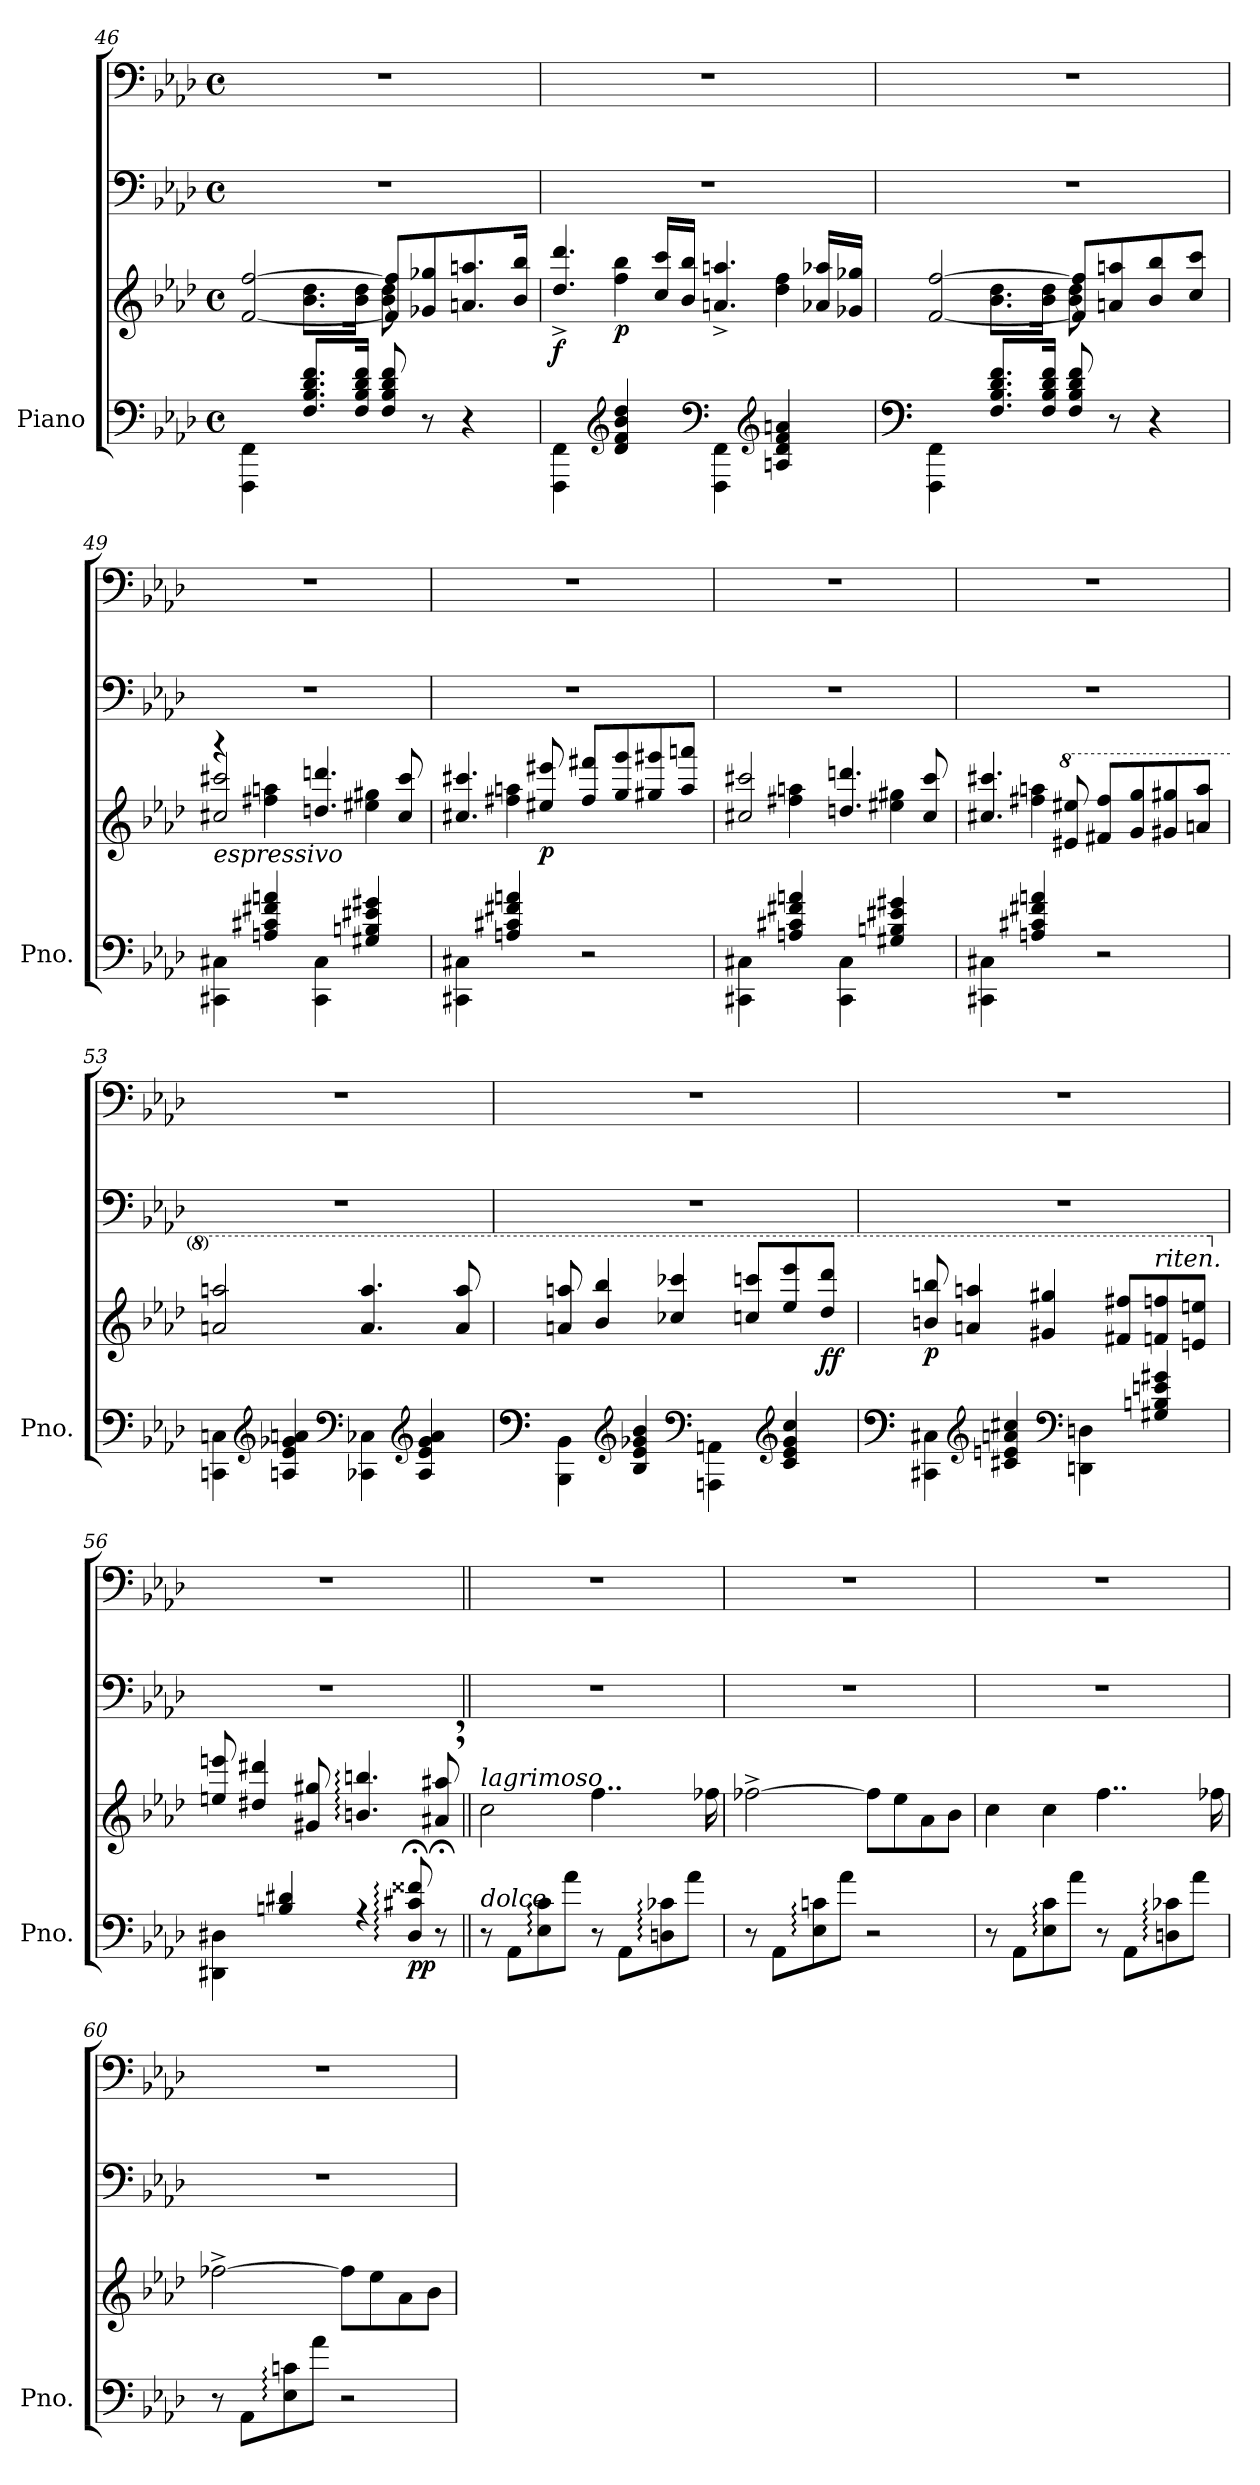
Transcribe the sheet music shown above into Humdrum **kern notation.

**kern	**kern	**kern	**kern	**dynam
*part1	*part1	*part1	*part1	*part1
*staff4	*staff3	*staff2	*staff1	*staff1/2/3/4
*I"Piano	*	*	*	*
*I'Pno.	*	*	*	*
*clefF4	*clefG2	*clefF4	*clefF4	*
*k[b-e-a-d-]	*k[b-e-a-d-]	*k[b-e-a-d-]	*k[b-e-a-d-]	*
*M4/4	*M4/4	*M4/4	*M4/4	*
*met(c)	*met(c)	*met(c)	*met(c)	*
=46	=46	=46	=46	=46
*	*^	*	*	*
4FFF\ 4FF\	4ryy	[2f/ [2ff/	1r	1r	.
8.F/ 8.B-/ 8.d-/ 8.f/L	8.b-\ 8.dd-\L	.	.	.	.
16F/ 16B-/ 16d-/ 16f/Jk	16b-\ 16dd-\Jk	.	.	.	.
8F/ 8B-/ 8d-/ 8f/	8b-\ 8dd-\	8f/] 8ff/]L	.	.	.
8r	8ryy	8g-X/ 8gg-X/	.	.	.
4r	4ryy	8.an/ 8.aan/	.	.	.
.	.	16b-/ 16bb-/Jk	.	.	.
!!LO:LB:g=z
=47	=47	=47	=47	=47	=47
*	*	*	*	*MM60	*
!	!	!	!	!	!LO:DY:b=3
4FFF\ 4FF\	4rgyy	4.dd-/^ 4.ddd-/^	1r	1r	f
*clefG2	*	*	*	*	*
!	!	!	!	!	!LO:DY:b=3
4d-/ 4f/ 4b-/ 4dd-/	4ff\ 4bb-\	.	.	.	p
.	.	16cc/ 16ccc/LL	.	.	.
.	.	16b-/ 16bb-/JJ	.	.	.
*clefF4	*	*	*	*	*
4FFF\ 4FF\	4ryy	4.an/^ 4.aan/^	.	.	.
*clefG2	*	*	*	*	*
4An/ 4d-/ 4f/ 4an/	4dd-\ 4ff\	.	.	.	.
.	.	16a-X/ 16aa-X/LL	.	.	.
.	.	16g-X/ 16gg-X/JJ	.	.	.
=48	=48	=48	=48	=48	=48
*clefF4	*	*	*	*	*
4FFF\ 4FF\	4ryy	[2f/ [2ff/	1r	1r	.
8.F/ 8.B-/ 8.d-/ 8.f/L	8.b-\ 8.dd-\L	.	.	.	.
16F/ 16B-/ 16d-/ 16f/Jk	16b-\ 16dd-\Jk	.	.	.	.
8F/ 8B-/ 8d-/ 8f/	8b-\ 8dd-\	8f/] 8ff/]L	.	.	.
8r	8ryy	8an/ 8aan/	.	.	.
4r	4ryy	8b-/ 8bb-/	.	.	.
.	.	8cc/ 8ccc/J	.	.	.
=49	=49	=49	=49	=49	=49
!LO:TX:a:i:t=espressivo	!	!	!	!	!
4CC#X\ 4C#X\	4r	2cc#X/ 2ccc#X/	1r	1r	.
4An/ 4c#X/ 4f#X/ 4an/	4ff#X\ 4aan\	.	.	.	.
4CC#\ 4C#\	4ryy	4.ddn/ 4.dddn/	.	.	.
4G#X/ 4Bn/ 4e#X/ 4g#X/	4ee#X\ 4gg#X\	.	.	.	.
.	.	8cc#/ 8ccc#/	.	.	.
=50	=50	=50	=50	=50	=50
*	*	*	*	*MM60	*
4CC#X\ 4C#X\	4ryy	4.cc#X/ 4.ccc#X/	1r	1r	.
4An/ 4c#X/ 4f#X/ 4an/	4ff#X\ 4aan\	.	.	.	.
!	!	!	!	!	!LO:DY:b=3
.	.	8ee#X/ 8eee#X/	.	.	p
2r	2ryy	8ff#/ 8fff#X/L	.	.	.
.	.	8gg/ 8ggg/	.	.	.
.	.	8gg#X/ 8ggg#X/	.	.	.
.	.	8aa/ 8aaan/J	.	.	.
!!LO:LB:g=z
=51	=51	=51	=51	=51	=51
4CC#X\ 4C#X\	4ryy	2cc#X/ 2ccc#X/	1r	1r	.
4An/ 4c#X/ 4f#X/ 4an/	4ff#X\ 4aan\	.	.	.	.
4CC#\ 4C#\	4ryy	4.ddn/ 4.dddn/	.	.	.
4G#X/ 4Bn/ 4e#X/ 4g#X/	4ee#X\ 4gg#X\	.	.	.	.
.	.	8cc#/ 8ccc#/	.	.	.
=52	=52	=52	=52	=52	=52
*	*	*	*	*MM60	*
4CC#X\ 4C#X\	4ryy	4.cc#X/ 4.ccc#X/	1r	1r	.
4An/ 4c#X/ 4f#X/ 4an/	4ff#X\ 4aan\	.	.	.	.
*	*8va	*	*	*	*
.	.	8ee#X/ 8eee#X/	.	.	.
2r	2ryy	8ff#X/ 8fff#/L	.	.	.
.	.	8gg/ 8ggg/	.	.	.
.	.	8gg#X/ 8ggg#X/	.	.	.
.	.	8aan/ 8aaa/J	.	.	.
*	*v	*v	*	*	*
=53	=53	=53	=53	=53
*	*	*	*MM60	*
4CCn\ 4Cn\	2aan/ 2aaan/	1r	1r	.
*clefG2	*	*	*	*
4An/ 4e-/ 4g-X/ 4an/	.	.	.	.
*clefF4	*	*	*	*
4CC-X\ 4C-X\	4.aa/ 4.aaa/	.	.	.
*clefG2	*	*	*	*
4A/ 4e-/ 4g-/ 4a/	.	.	.	.
.	8aa/ 8aaa/	.	.	.
!!LO:LB:g=z
=54	=54	=54	=54	=54
*clefF4	*	*	*	*
4BBB-\ 4BB-\	8aan/ 8aaan/	1r	1r	.
.	4bb-/ 4bbb-/	.	.	.
*clefG2	*	*	*	*
4B-/ 4e-/ 4g-X/ 4b-/	.	.	.	.
.	4ccc-X/ 4cccc-X/	.	.	.
*clefF4	*	*	*	*
4AAAn\ 4AAn\	.	.	.	.
.	8cccn/ 8ccccn/L	.	.	.
*clefG2	*	*	*	*
4c/ 4e-/ 4g-/ 4cc/	8eee-/ 8eeee-/	.	.	.
!	!	!	!	!LO:DY:b=3
.	8ddd-/ 8dddd-/J	.	.	ff
=55	=55	=55	=55	=55
*clefF4	*	*	*	*
!	!	!	!	!LO:DY:b=3
4CC#X\ 4C#X\	8bbn/ 8bbbn/	1r	1r	p
.	4aan/ 4aaan/	.	.	.
*clefG2	*	*	*	*
4c#X/ 4en/ 4an/ 4cc#X/	.	.	.	.
.	4gg#X/ 4ggg#X/	.	.	.
*clefF4	*	*	*	*
4DDn\ 4Dn\	.	.	.	.
.	8ff#X/ 8fff#X/L	.	.	.
!	!LO:TX:a:i:t=riten.	!	!	!
4G#X/ 4Bn/ 4en/ 4g#X/	8ffn/ 8fffn/	.	.	.
.	8een/ 8eeen/J	.	.	.
=56	=56	=56	=56	=56
*	*X8va	*	*	*
*	*	*	*MM60	*
4DD#X\ 4D#X\	8een/ 8eeen/	1r	1r	.
.	4dd#X/ 4ddd#X/	.	.	.
4Bn/ 4d#X/	.	.	.	.
.	8g#X/ 8gg#X/	.	.	.
4rA	4.bn/: 4.bbn/:	.	.	.
!	!	!	!	!LO:DY:b=4
8D#/;<: 8c#X/;<: 8f##X/;<:	.	.	.	pp
8r;<	8a#X/, 8aa#X/,	.	.	.
!!LO:PB:g=z
=57||	=57||	=57||	=57||	=57||
*	*	*	*MM60	*
!	!LO:TX:a:i:t=lagrimoso	!	!	!
!LO:TX:a:i:t=dolce	!	!	!	!
8r	2cc\	1r	1r	.
!	!	!	!	!LO:DY:b=4
8AA-\L	.	.	.	other-dynamics
8E-\: 8c\:	.	.	.	.
8a-\J	.	.	.	.
8r	4..ff\	.	.	.
8AA-\L	.	.	.	.
8Dn\: 8c-X\:	.	.	.	.
8a-\J	.	.	.	.
.	16ff-X\	.	.	.
=58	=58	=58	=58	=58
8r	[2ff-X^\	1r	1r	.
8AA-\L	.	.	.	.
8E-\: 8cn\:	.	.	.	.
8a-\J	.	.	.	.
2r	8ff-\L]	.	.	.
.	8ee-\	.	.	.
.	8a-\	.	.	.
.	8b-\J	.	.	.
=59	=59	=59	=59	=59
8r	4cc\	1r	1r	.
8AA-\L	.	.	.	.
8E-\: 8c\:	4cc\	.	.	.
8a-\J	.	.	.	.
8r	4..ff\	.	.	.
8AA-\L	.	.	.	.
8Dn\: 8c-X\:	.	.	.	.
8a-\J	.	.	.	.
.	16ff-X\	.	.	.
=60	=60	=60	=60	=60
*	*	*	*MM60	*
8r	[2ff-X^\	1r	1r	.
8AA-\L	.	.	.	.
8E-\: 8cn\:	.	.	.	.
8a-\J	.	.	.	.
2r	8ff-\L]	.	.	.
.	8ee-\	.	.	.
.	8a-\	.	.	.
.	8b-\J	.	.	.
=	=	=	=	=
*-	*-	*-	*-	*-
